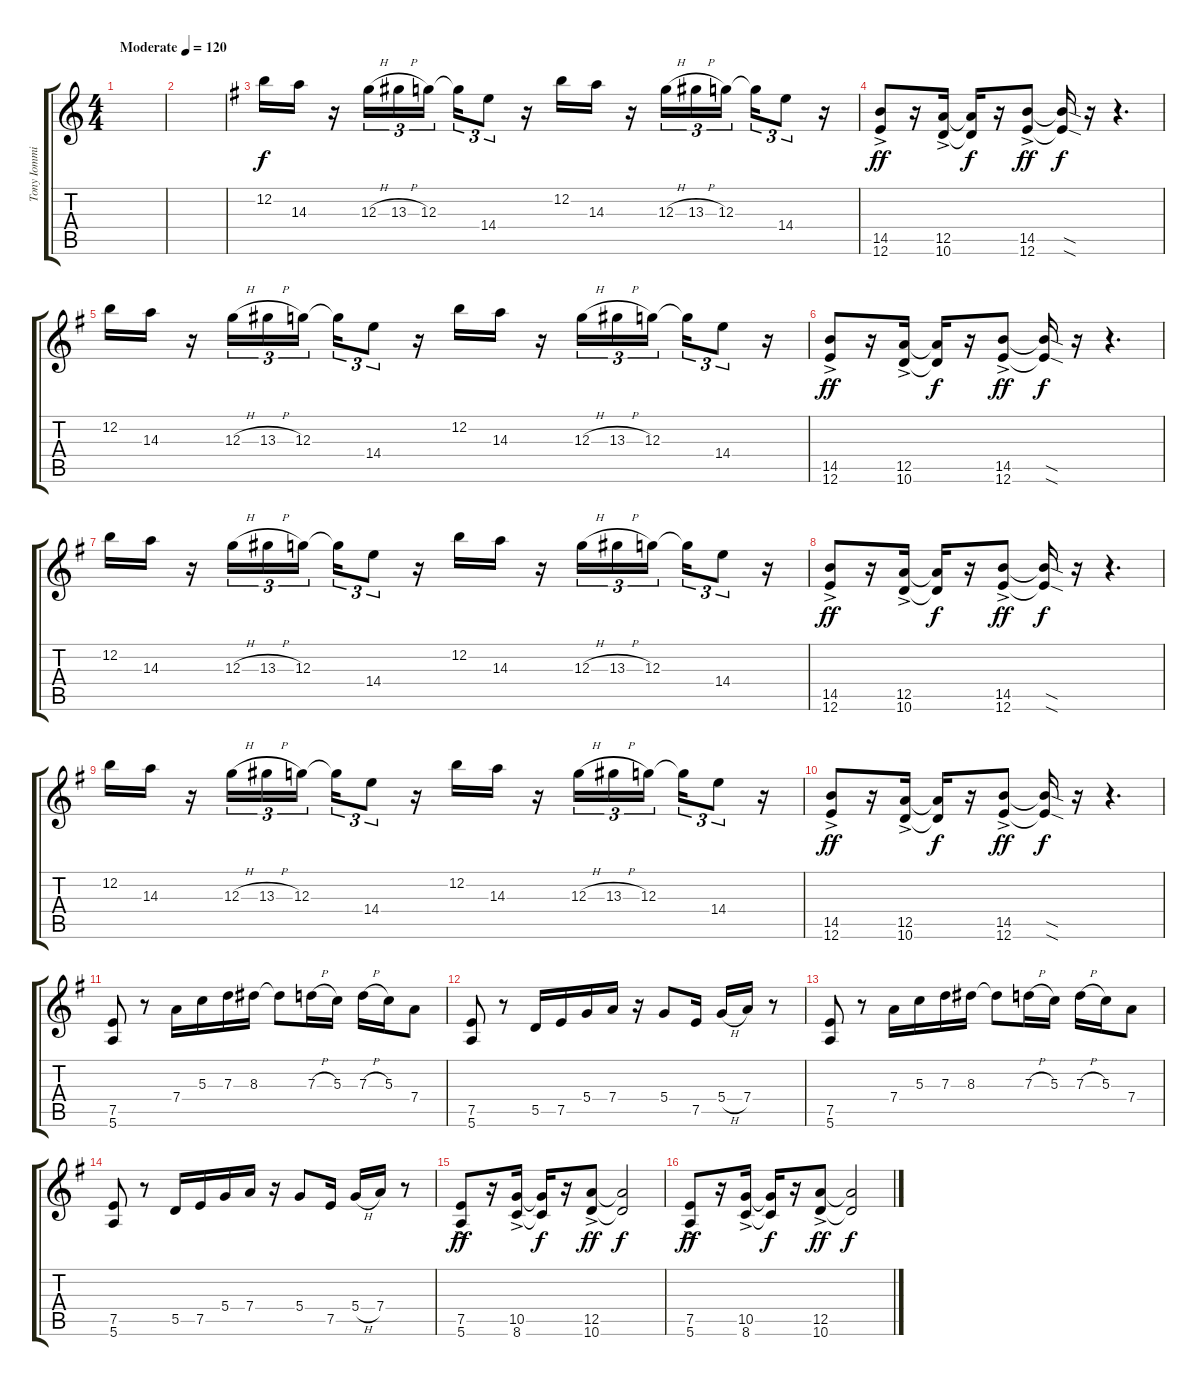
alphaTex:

\track ("Tony Iommi" "Tony Iommi") {instrument overdrivenguitar}
\staff {score tabs}
\tuning (E4 B3 G3 D3 A2 E2) {hide}
\ts (4 4)
\tempo (120 "Moderate")
\clef g2
\ks c
|
|
\ks g
12.2.16 14.3.16 r.16 12.3{h}.16{tu (3 2)} 13.3{h}.16{tu (3 2)} 12.3.16{tu (3 2) beam splitsecondary} 12.3{t}.16{tu (3 2)} 14.4.8{tu (3 2)} r.16 12.2.16 14.3.16 r.16 12.3{h}.16{tu (3 2)} 13.3{h}.16{tu (3 2)} 12.3.16{tu (3 2) beam splitsecondary} 12.3{t}.16{tu (3 2)} 14.4.8{tu (3 2)} r.16 |
(14.5{ac} 12.6{ac}).8{dy ff} r.16 (12.5{ac} 10.6{ac}).16 (12.5{t} 10.6{t}).16{dy f} r.16 (14.5{ac} 12.6{ac}).8{dy ff} (14.5{sod t} 12.6{sod t}).16{dy f} r.16 r.4{d} |
12.2.16 14.3.16 r.16 12.3{h}.16{tu (3 2)} 13.3{h}.16{tu (3 2)} 12.3.16{tu (3 2) beam splitsecondary} 12.3{t}.16{tu (3 2)} 14.4.8{tu (3 2)} r.16 12.2.16 14.3.16 r.16 12.3{h}.16{tu (3 2)} 13.3{h}.16{tu (3 2)} 12.3.16{tu (3 2) beam splitsecondary} 12.3{t}.16{tu (3 2)} 14.4.8{tu (3 2)} r.16 |
(14.5{ac} 12.6{ac}).8{dy ff} r.16 (12.5{ac} 10.6{ac}).16 (12.5{t} 10.6{t}).16{dy f} r.16 (14.5{ac} 12.6{ac}).8{dy ff} (14.5{sod t} 12.6{sod t}).16{dy f} r.16 r.4{d} |
12.2.16 14.3.16 r.16 12.3{h}.16{tu (3 2)} 13.3{h}.16{tu (3 2)} 12.3.16{tu (3 2) beam splitsecondary} 12.3{t}.16{tu (3 2)} 14.4.8{tu (3 2)} r.16 12.2.16 14.3.16 r.16 12.3{h}.16{tu (3 2)} 13.3{h}.16{tu (3 2)} 12.3.16{tu (3 2) beam splitsecondary} 12.3{t}.16{tu (3 2)} 14.4.8{tu (3 2)} r.16 |
(14.5{ac} 12.6{ac}).8{dy ff} r.16 (12.5{ac} 10.6{ac}).16 (12.5{t} 10.6{t}).16{dy f} r.16 (14.5{ac} 12.6{ac}).8{dy ff} (14.5{sod t} 12.6{sod t}).16{dy f} r.16 r.4{d} |
12.2.16 14.3.16 r.16 12.3{h}.16{tu (3 2)} 13.3{h}.16{tu (3 2)} 12.3.16{tu (3 2) beam splitsecondary} 12.3{t}.16{tu (3 2)} 14.4.8{tu (3 2)} r.16 12.2.16 14.3.16 r.16 12.3{h}.16{tu (3 2)} 13.3{h}.16{tu (3 2)} 12.3.16{tu (3 2) beam splitsecondary} 12.3{t}.16{tu (3 2)} 14.4.8{tu (3 2)} r.16 |
(14.5{ac} 12.6{ac}).8{dy ff} r.16 (12.5{ac} 10.6{ac}).16 (12.5{t} 10.6{t}).16{dy f} r.16 (14.5{ac} 12.6{ac}).8{dy ff} (14.5{sod t} 12.6{sod t}).16{dy f} r.16 r.4{d} |
(7.5 5.6).8 r.8 7.4.16 5.3.16 7.3.16 8.3.16 8.3{t}.8 7.3{h}.16 5.3.16 7.3{h}.16 5.3.16 7.4.8 |
(7.5 5.6).8 r.8 5.5.16 7.5.16 5.4.16 7.4.16 r.16 5.4.8 7.5.16 5.4{h}.16 7.4.16 r.8 |
(7.5 5.6).8 r.8 7.4.16 5.3.16 7.3.16 8.3.16 8.3{t}.8 7.3{h}.16 5.3.16 7.3{h}.16 5.3.16 7.4.8 |
(7.5 5.6).8 r.8 5.5.16 7.5.16 5.4.16 7.4.16 r.16 5.4.8 7.5.16 5.4{h}.16 7.4.16 r.8 |
(7.5{ac} 5.6{ac}).8{dy ff} r.16 (10.5{ac} 8.6{ac}).16 (10.5{t} 8.6{t}).16{dy f} r.16 (12.5{ac} 10.6{ac}).8{dy ff} (12.5{t} 10.6{t}).2{dy f} |
(7.5{ac} 5.6{ac}).8{dy ff} r.16 (10.5{ac} 8.6{ac}).16 (10.5{t} 8.6{t}).16{dy f} r.16 (12.5{ac} 10.6{ac}).8{dy ff} (12.5{t} 10.6{t}).2{dy f}
